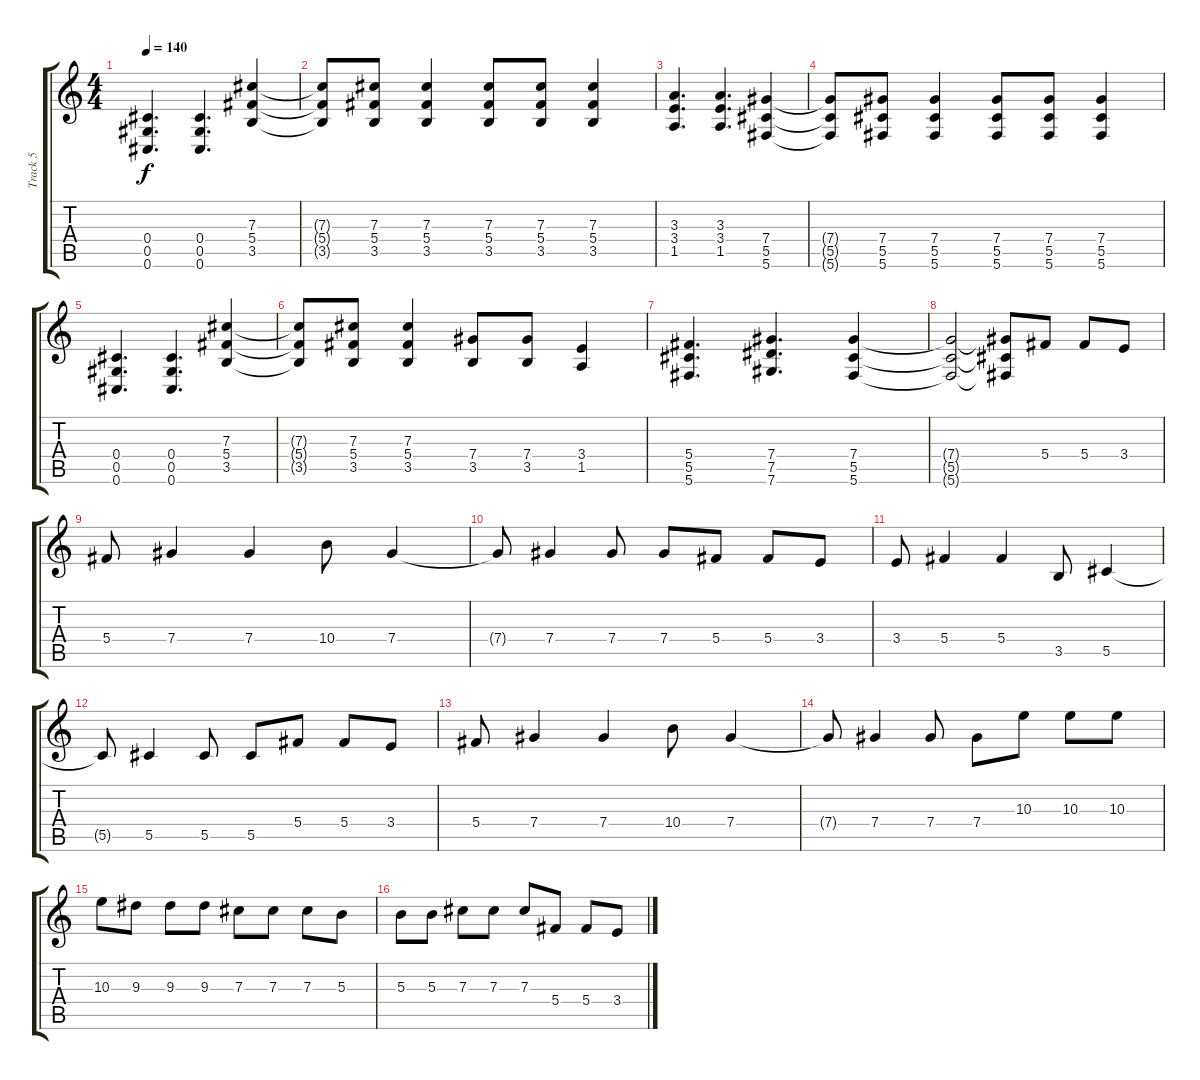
\track ("Track 5" "Track 5") {instrument distortionguitar}
\staff {score tabs}
\tuning (Eb4 Bb3 Gb3 Db3 Ab2 Db2) {hide}
\ts (4 4)
\tempo 140
\clef g2
\ks c
(0.4 0.5 0.6).4{d dy f} (0.4 0.5 0.6).4{d} (7.3 5.4 3.5).4 |
(7.3{t} 5.4{t} 3.5{t}).8 (7.3 5.4 3.5).8 (7.3 5.4 3.5).4 (7.3 5.4 3.5).8 (7.3 5.4 3.5).8 (7.3 5.4 3.5).4 |
(3.3 3.4 1.5).4{d} (3.3 3.4 1.5).4{d} (7.4 5.5 5.6).4 |
(7.4{t} 5.5{t} 5.6{t}).8 (7.4 5.5 5.6).8 (7.4 5.5 5.6).4 (7.4 5.5 5.6).8 (7.4 5.5 5.6).8 (7.4 5.5 5.6).4 |
(0.4 0.5 0.6).4{d} (0.4 0.5 0.6).4{d} (7.3 5.4 3.5).4 |
(7.3{t} 5.4{t} 3.5{t}).8 (7.3 5.4 3.5).8 (7.3 5.4 3.5).4 (7.4 3.5).8 (7.4 3.5).8 (3.4 1.5).4 |
(5.4 5.5 5.6).4{d} (7.4 7.5 7.6).4{d} (7.4 5.5 5.6).4 |
(7.4{t} 5.5{t} 5.6{t}).2 (7.4{t} 5.5{t} 5.6{t}).8 5.4.8 5.4.8 3.4.8 |
5.4.8 7.4.4 7.4.4 10.4.8 7.4.4 |
7.4{t}.8 7.4.4 7.4.8 7.4.8 5.4.8 5.4.8 3.4.8 |
3.4.8 5.4.4 5.4.4 3.5.8 5.5.4 |
5.5{t}.8 5.5.4 5.5.8 5.5.8 5.4.8 5.4.8 3.4.8 |
5.4.8 7.4.4 7.4.4 10.4.8 7.4.4 |
7.4{t}.8 7.4.4 7.4.8 7.4.8 10.3.8 10.3.8 10.3.8 |
10.3.8 9.3.8 9.3.8 9.3.8 7.3.8 7.3.8 7.3.8 5.3.8 |
5.3.8 5.3.8 7.3.8 7.3.8 7.3.8 5.4.8 5.4.8 3.4.8
